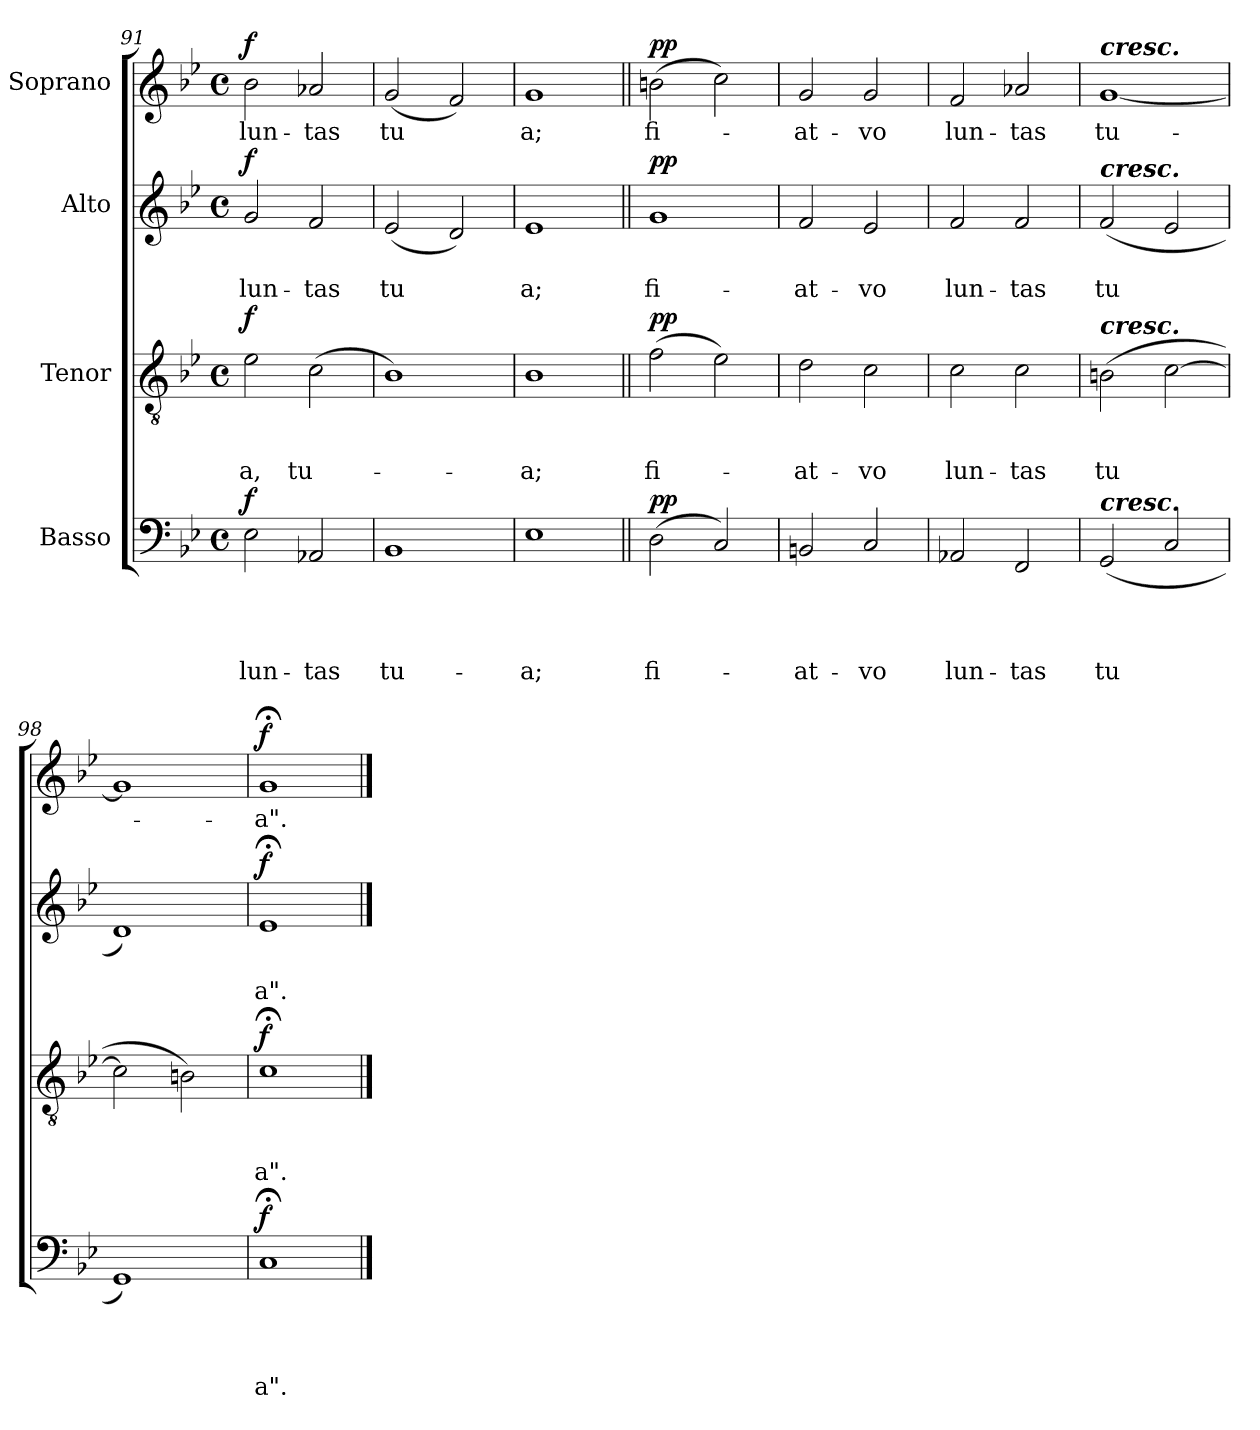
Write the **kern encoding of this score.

**kern	**text	**text	**text	**text	**dynam	**kern	**text	**text	**text	**dynam	**kern	**text	**text	**dynam	**kern	**text	**dynam
*part4	*part4	*part4	*part4	*part4	*part4	*part3	*part3	*part3	*part3	*part3	*part2	*part2	*part2	*part2	*part1	*part1	*part1
*staff4	*staff4	*staff4	*staff4	*staff4	*staff4	*staff3	*staff3	*staff3	*staff3	*staff3	*staff2	*staff2	*staff2	*staff2	*staff1	*staff1	*staff1
*I"Basso	*	*	*	*	*	*I"Tenor	*	*	*	*	*I"Alto	*	*	*	*I"Soprano	*	*
*clefF4	*	*	*	*	*	*clefGv2	*	*	*	*	*clefG2	*	*	*	*clefG2	*	*
*k[b-e-]	*	*	*	*	*	*k[b-e-]	*	*	*	*	*k[b-e-]	*	*	*	*k[b-e-]	*	*
*B-:	*	*	*	*	*	*B-:	*	*	*	*	*B-:	*	*	*	*B-:	*	*
*M4/4	*	*	*	*	*	*M4/4	*	*	*	*	*M4/4	*	*	*	*M4/4	*	*
*met(c)	*	*	*	*	*	*met(c)	*	*	*	*	*met(c)	*	*	*	*met(c)	*	*
=91	=91	=91	=91	=91	=91	=91	=91	=91	=91	=91	=91	=91	=91	=91	=91	=91	=91
!	!	!	!	!LO:LY:b	!LO:DY:a	!	!	!	!LO:LY:b	!LO:DY:a	!	!	!LO:LY:b	!LO:DY:a	!	!LO:LY:b	!LO:DY:a
2E-\	.	.	.	-lun-	f	2e-\	.	.	-a,	f	2g/	.	lun-	f	2b-\	-lun-	f
!	!	!	!	!LO:LY:b	!	!	!	!	!LO:LY:b	!	!	!	!LO:LY:b	!	!	!LO:LY:b	!
2AA-X/	.	.	.	-tas	.	(>2c\	.	.	tu-	.	2f/	.	-tas	.	2a-X/	-tas	.
=92	=92	=92	=92	=92	=92	=92	=92	=92	=92	=92	=92	=92	=92	=92	=92	=92	=92
!	!	!	!	!LO:LY:b	!	!	!	!	!	!	!	!	!LO:LY:b	!	!	!LO:LY:b	!
1BB-	.	.	.	tu-	.	1B-)	.	.	.	.	(<2e-/	.	tu	.	(<2g/	tu	.
.	.	.	.	.	.	.	.	.	.	.	2d/)	.	.	.	2f/)	.	.
!!LO:LB:g=z
=93	=93	=93	=93	=93	=93	=93	=93	=93	=93	=93	=93	=93	=93	=93	=93	=93	=93
!	!	!	!	!LO:LY:b	!	!	!	!	!LO:LY:b	!	!	!	!LO:LY:b	!	!	!LO:LY:b	!
1E-	.	.	.	-a;	.	1B-	.	.	-a;	.	1e-	.	a;	.	1g	a;	.
=94||	=94||	=94||	=94||	=94||	=94||	=94||	=94||	=94||	=94||	=94||	=94||	=94||	=94||	=94||	=94||	=94||	=94||
!	!	!	!	!LO:LY:b	!LO:DY:a	!	!	!	!LO:LY:b	!LO:DY:a	!	!	!LO:LY:b	!LO:DY:a	!	!LO:LY:b	!LO:DY:a
(>2D\	.	.	.	fi-	pp	(>2f\	.	.	fi-	pp	1g	.	fi-	pp	(>2bn\	fi-	pp
2C/)	.	.	.	.	.	2e-\)	.	.	.	.	.	.	.	.	2cc\)	.	.
=95	=95	=95	=95	=95	=95	=95	=95	=95	=95	=95	=95	=95	=95	=95	=95	=95	=95
!	!	!	!	!LO:LY:b	!	!	!	!	!LO:LY:b	!	!	!	!LO:LY:b	!	!	!LO:LY:b	!
2BBn/	.	.	.	-at-	.	2d\	.	.	-at-	.	2f/	.	-at-	.	2g/	-at-	.
!	!	!	!	!LO:LY:b	!	!	!	!	!LO:LY:b	!	!	!	!LO:LY:b	!	!	!LO:LY:b	!
2C/	.	.	.	-vo	.	2c\	.	.	-vo	.	2e-/	.	-vo	.	2g/	-vo	.
=96	=96	=96	=96	=96	=96	=96	=96	=96	=96	=96	=96	=96	=96	=96	=96	=96	=96
!	!	!	!	!LO:LY:b	!	!	!	!	!LO:LY:b	!	!	!	!LO:LY:b	!	!	!LO:LY:b	!
2AA-X/	.	.	.	lun-	.	2c\	.	.	lun-	.	2f/	.	lun-	.	2f/	lun-	.
!	!	!	!	!LO:LY:b	!	!	!	!	!LO:LY:b	!	!	!	!LO:LY:b	!	!	!LO:LY:b	!
2FF/	.	.	.	-tas	.	2c\	.	.	-tas	.	2f/	.	-tas	.	2a-X/	-tas	.
=97	=97	=97	=97	=97	=97	=97	=97	=97	=97	=97	=97	=97	=97	=97	=97	=97	=97
!	!	!	!	!	!	!	!	!	!	!	!	!	!	!	!LO:TX:a:Bi:t=cresc.	!	!
!	!	!	!	!	!	!	!	!	!	!	!LO:TX:a:Bi:t=cresc.	!	!	!	!	!	!
!	!	!	!	!	!	!LO:TX:a:Bi:t=cresc.	!	!	!	!	!	!	!	!	!	!	!
!LO:TX:a:Bi:t=cresc.	!	!	!	!	!	!	!	!	!	!	!	!	!	!	!	!	!
!	!	!	!	!LO:LY:b	!	!	!	!	!LO:LY:b	!	!	!	!LO:LY:b	!	!	!LO:LY:b	!
(<2GG/	.	.	.	tu	.	(>2Bn\	.	.	tu	.	(<2f/	.	tu	.	[<1g	tu-	.
2C/	.	.	.	.	.	[>2c\	.	.	.	.	2e-/	.	.	.	.	.	.
=98	=98	=98	=98	=98	=98	=98	=98	=98	=98	=98	=98	=98	=98	=98	=98	=98	=98
1GG)	.	.	.	.	.	2c\]	.	.	.	.	1d)	.	.	.	1g]	.	.
.	.	.	.	.	.	2Bn\)	.	.	.	.	.	.	.	.	.	.	.
=99	=99	=99	=99	=99	=99	=99	=99	=99	=99	=99	=99	=99	=99	=99	=99	=99	=99
!	!	!	!	!LO:LY:b	!LO:DY:a	!	!	!	!LO:LY:b	!LO:DY:a	!	!	!LO:LY:b	!LO:DY:a	!	!LO:LY:b	!LO:DY:a
1C;	.	.	.	a".	f	1c;<	.	.	a".	f	1e-;	.	a".	f	1g;	-a".	f
==	==	==	==	==	==	==	==	==	==	==	==	==	==	==	==	==	==
*-	*-	*-	*-	*-	*-	*-	*-	*-	*-	*-	*-	*-	*-	*-	*-	*-	*-
